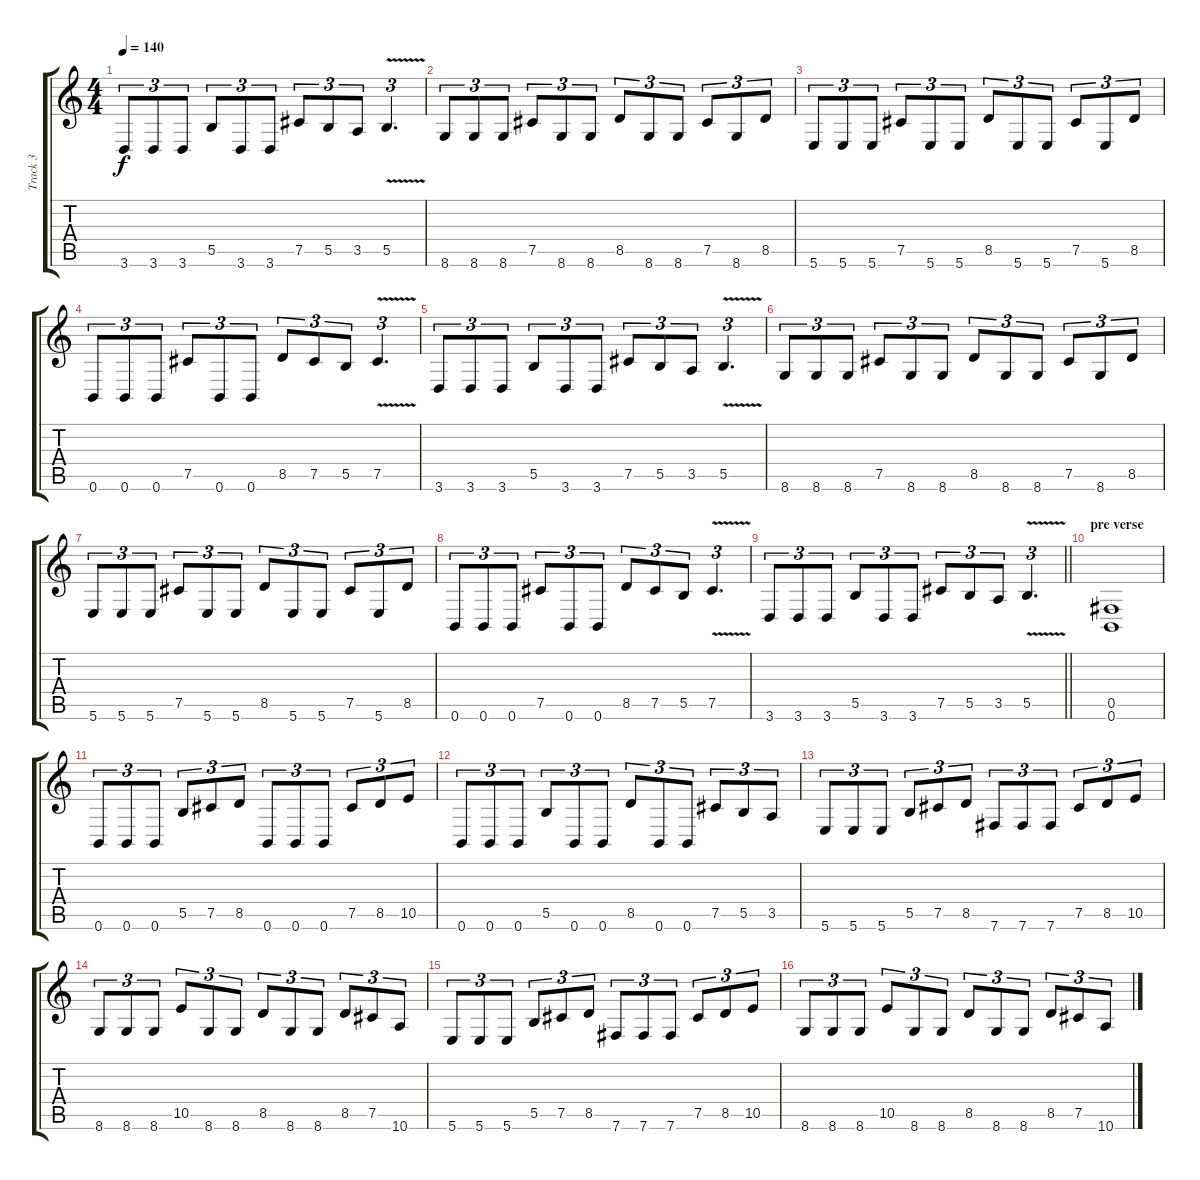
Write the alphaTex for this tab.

\track ("Track 3" "Track 3") {instrument distortionguitar}
\staff {score tabs}
\tuning (Db4 Ab3 E3 B2 Gb2 B1) {hide}
\ts (4 4)
\tempo 140
\clef g2
\ks c
3.6.8{tu (3 2) dy f} 3.6.8{tu (3 2)} 3.6.8{tu (3 2)} 5.5.8{tu (3 2)} 3.6.8{tu (3 2)} 3.6.8{tu (3 2)} 7.5.8{tu (3 2)} 5.5.8{tu (3 2)} 3.5.8{tu (3 2)} 5.5{v}.4{d tu (3 2)} |
8.6.8{tu (3 2)} 8.6.8{tu (3 2)} 8.6.8{tu (3 2)} 7.5.8{tu (3 2)} 8.6.8{tu (3 2)} 8.6.8{tu (3 2)} 8.5.8{tu (3 2)} 8.6.8{tu (3 2)} 8.6.8{tu (3 2)} 7.5.8{tu (3 2)} 8.6.8{tu (3 2)} 8.5.8{tu (3 2)} |
5.6.8{tu (3 2)} 5.6.8{tu (3 2)} 5.6.8{tu (3 2)} 7.5.8{tu (3 2)} 5.6.8{tu (3 2)} 5.6.8{tu (3 2)} 8.5.8{tu (3 2)} 5.6.8{tu (3 2)} 5.6.8{tu (3 2)} 7.5.8{tu (3 2)} 5.6.8{tu (3 2)} 8.5.8{tu (3 2)} |
0.6.8{tu (3 2)} 0.6.8{tu (3 2)} 0.6.8{tu (3 2)} 7.5.8{tu (3 2)} 0.6.8{tu (3 2)} 0.6.8{tu (3 2)} 8.5.8{tu (3 2)} 7.5.8{tu (3 2)} 5.5.8{tu (3 2)} 7.5{v}.4{d tu (3 2)} |
3.6.8{tu (3 2)} 3.6.8{tu (3 2)} 3.6.8{tu (3 2)} 5.5.8{tu (3 2)} 3.6.8{tu (3 2)} 3.6.8{tu (3 2)} 7.5.8{tu (3 2)} 5.5.8{tu (3 2)} 3.5.8{tu (3 2)} 5.5{v}.4{d tu (3 2)} |
8.6.8{tu (3 2)} 8.6.8{tu (3 2)} 8.6.8{tu (3 2)} 7.5.8{tu (3 2)} 8.6.8{tu (3 2)} 8.6.8{tu (3 2)} 8.5.8{tu (3 2)} 8.6.8{tu (3 2)} 8.6.8{tu (3 2)} 7.5.8{tu (3 2)} 8.6.8{tu (3 2)} 8.5.8{tu (3 2)} |
5.6.8{tu (3 2)} 5.6.8{tu (3 2)} 5.6.8{tu (3 2)} 7.5.8{tu (3 2)} 5.6.8{tu (3 2)} 5.6.8{tu (3 2)} 8.5.8{tu (3 2)} 5.6.8{tu (3 2)} 5.6.8{tu (3 2)} 7.5.8{tu (3 2)} 5.6.8{tu (3 2)} 8.5.8{tu (3 2)} |
0.6.8{tu (3 2)} 0.6.8{tu (3 2)} 0.6.8{tu (3 2)} 7.5.8{tu (3 2)} 0.6.8{tu (3 2)} 0.6.8{tu (3 2)} 8.5.8{tu (3 2)} 7.5.8{tu (3 2)} 5.5.8{tu (3 2)} 7.5{v}.4{d tu (3 2)} |
\barLineRight lightlight
3.6.8{tu (3 2)} 3.6.8{tu (3 2)} 3.6.8{tu (3 2)} 5.5.8{tu (3 2)} 3.6.8{tu (3 2)} 3.6.8{tu (3 2)} 7.5.8{tu (3 2)} 5.5.8{tu (3 2)} 3.5.8{tu (3 2)} 5.5{v}.4{d tu (3 2)} |
\section ("" "pre verse")
(0.5 0.6).1 |
0.6.8{tu (3 2)} 0.6.8{tu (3 2)} 0.6.8{tu (3 2)} 5.5.8{tu (3 2)} 7.5.8{tu (3 2)} 8.5.8{tu (3 2)} 0.6.8{tu (3 2)} 0.6.8{tu (3 2)} 0.6.8{tu (3 2)} 7.5.8{tu (3 2)} 8.5.8{tu (3 2)} 10.5.8{tu (3 2)} |
0.6.8{tu (3 2)} 0.6.8{tu (3 2)} 0.6.8{tu (3 2)} 5.5.8{tu (3 2)} 0.6.8{tu (3 2)} 0.6.8{tu (3 2)} 8.5.8{tu (3 2)} 0.6.8{tu (3 2)} 0.6.8{tu (3 2)} 7.5.8{tu (3 2)} 5.5.8{tu (3 2)} 3.5.8{tu (3 2)} |
5.6.8{tu (3 2)} 5.6.8{tu (3 2)} 5.6.8{tu (3 2)} 5.5.8{tu (3 2)} 7.5.8{tu (3 2)} 8.5.8{tu (3 2)} 7.6.8{tu (3 2)} 7.6.8{tu (3 2)} 7.6.8{tu (3 2)} 7.5.8{tu (3 2)} 8.5.8{tu (3 2)} 10.5.8{tu (3 2)} |
8.6.8{tu (3 2)} 8.6.8{tu (3 2)} 8.6.8{tu (3 2)} 10.5.8{tu (3 2)} 8.6.8{tu (3 2)} 8.6.8{tu (3 2)} 8.5.8{tu (3 2)} 8.6.8{tu (3 2)} 8.6.8{tu (3 2)} 8.5.8{tu (3 2)} 7.5.8{tu (3 2)} 10.6.8{tu (3 2)} |
5.6.8{tu (3 2)} 5.6.8{tu (3 2)} 5.6.8{tu (3 2)} 5.5.8{tu (3 2)} 7.5.8{tu (3 2)} 8.5.8{tu (3 2)} 7.6.8{tu (3 2)} 7.6.8{tu (3 2)} 7.6.8{tu (3 2)} 7.5.8{tu (3 2)} 8.5.8{tu (3 2)} 10.5.8{tu (3 2)} |
8.6.8{tu (3 2)} 8.6.8{tu (3 2)} 8.6.8{tu (3 2)} 10.5.8{tu (3 2)} 8.6.8{tu (3 2)} 8.6.8{tu (3 2)} 8.5.8{tu (3 2)} 8.6.8{tu (3 2)} 8.6.8{tu (3 2)} 8.5.8{tu (3 2)} 7.5.8{tu (3 2)} 10.6.8{tu (3 2)}
